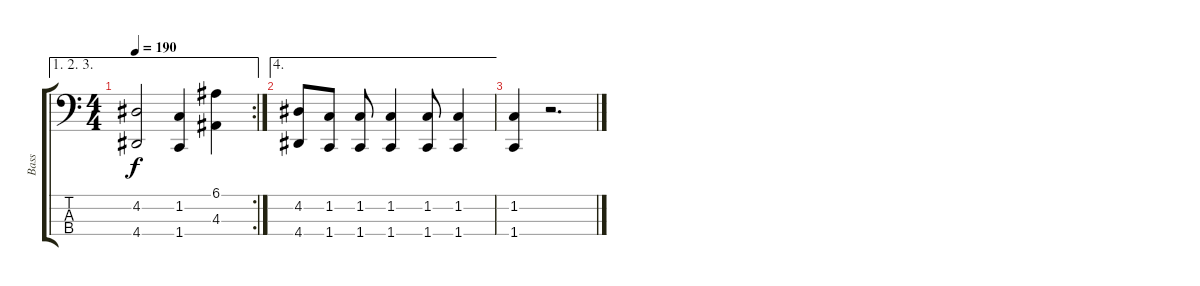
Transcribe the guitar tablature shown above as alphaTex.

\track ("Bass" "Bass") {instrument electricbasspick}
\staff {score tabs}
\tuning (E2 B1 Gb1 B0) {hide}
\ae (1 2 3)
\rc 2
\ts (4 4)
\tempo 190
\clef f4
\ks c
(4.2 4.4).2{dy f} (1.2 1.4).4 (6.1 4.3).4 |
\ae 4
(4.2 4.4).8 (1.2 1.4).8 (1.2 1.4).8 (1.2 1.4).4 (1.2 1.4).8 (1.2 1.4).4 |
(1.2 1.4).4 r.2{d}
